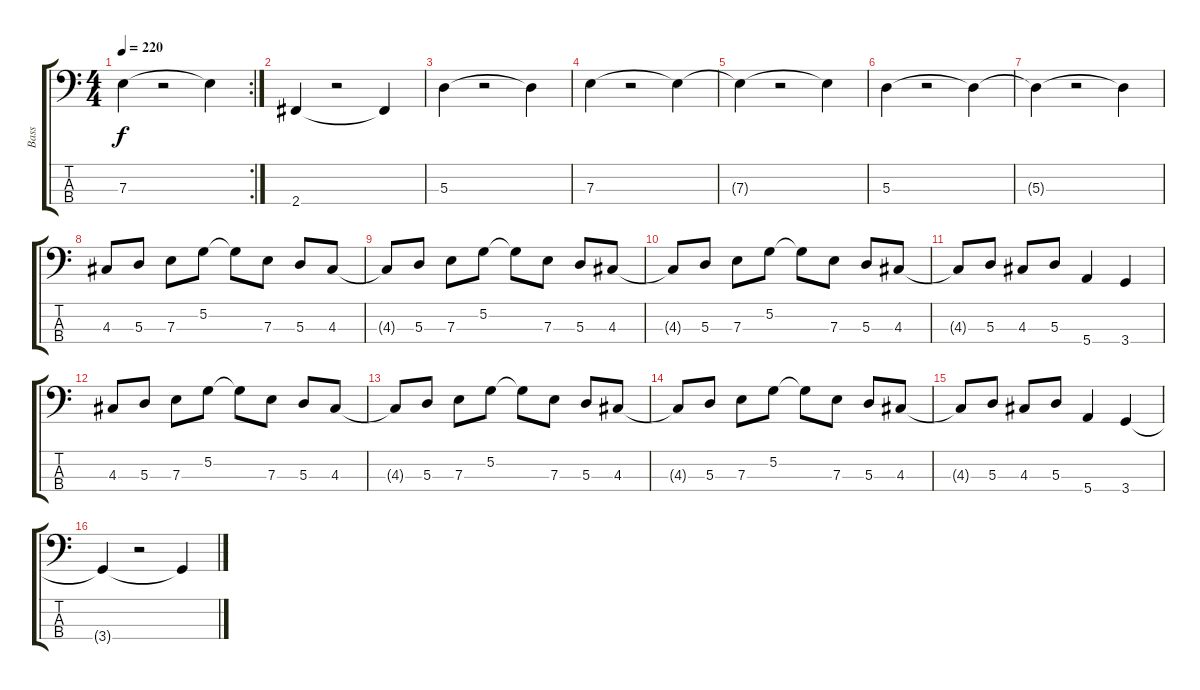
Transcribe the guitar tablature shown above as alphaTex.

\track ("Bass" "Bass") {instrument electricbassfinger}
\staff {score tabs}
\tuning (G2 D2 A1 E1) {hide}
\rc 2
\ts (4 4)
\tempo 220
\clef f4
\ks c
7.3{t}.4{dy f} r.2 7.3{t}.4 |
2.4.4 r.2 2.4{t}.4 |
5.3.4 r.2 5.3{t}.4 |
7.3.4 r.2 7.3{t}.4 |
7.3{t}.4 r.2 7.3{t}.4 |
5.3.4 r.2 5.3{t}.4 |
5.3{t}.4 r.2 5.3{t}.4 |
4.3.8 5.3.8 7.3.8 5.2.8 5.2{t}.8 7.3.8 5.3.8 4.3.8 |
4.3{t}.8 5.3.8 7.3.8 5.2.8 5.2{t}.8 7.3.8 5.3.8 4.3.8 |
4.3{t}.8 5.3.8 7.3.8 5.2.8 5.2{t}.8 7.3.8 5.3.8 4.3.8 |
4.3{t}.8 5.3.8 4.3.8 5.3.8 5.4.4 3.4.4 |
4.3.8 5.3.8 7.3.8 5.2.8 5.2{t}.8 7.3.8 5.3.8 4.3.8 |
4.3{t}.8 5.3.8 7.3.8 5.2.8 5.2{t}.8 7.3.8 5.3.8 4.3.8 |
4.3{t}.8 5.3.8 7.3.8 5.2.8 5.2{t}.8 7.3.8 5.3.8 4.3.8 |
4.3{t}.8 5.3.8 4.3.8 5.3.8 5.4.4 3.4.4 |
3.4{t}.4 r.2 3.4{t}.4
